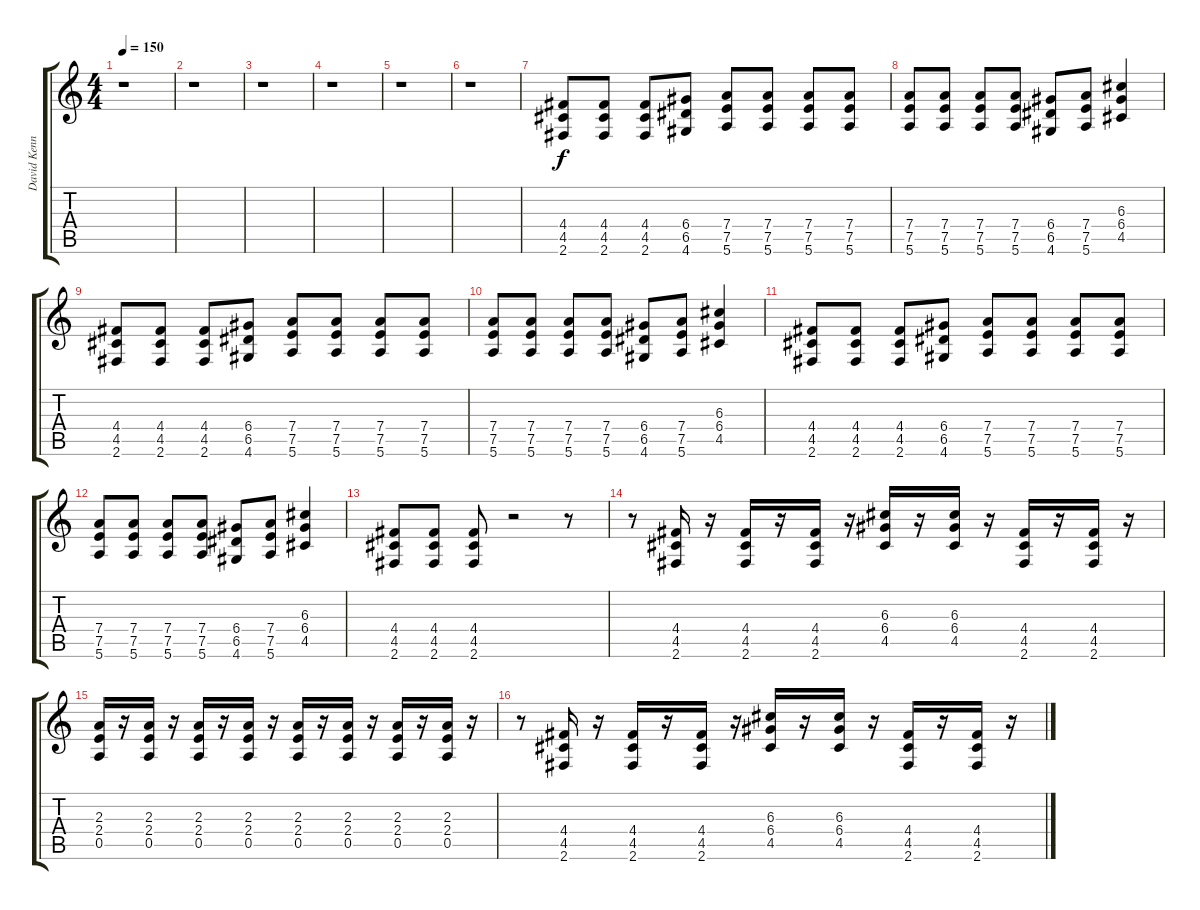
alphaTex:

\track ("David Kennedy(guitar)" "David Kenn") {instrument distortionguitar}
\staff {score tabs}
\tuning (E4 B3 G3 D3 A2 E2) {hide}
\ts (4 4)
\tempo 150
\clef g2
\ks c
r.1{dy f instrument distortionguitar} |
r.1 |
r.1 |
r.1 |
r.1 |
r.1 |
(4.4 4.5 2.6).8 (4.4 4.5 2.6).8 (4.4 4.5 2.6).8 (6.4 6.5 4.6).8 (7.4 7.5 5.6).8 (7.4 7.5 5.6).8 (7.4 7.5 5.6).8 (7.4 7.5 5.6).8 |
(7.4 7.5 5.6).8 (7.4 7.5 5.6).8 (7.4 7.5 5.6).8 (7.4 7.5 5.6).8 (6.4 6.5 4.6).8 (7.4 7.5 5.6).8 (6.3 6.4 4.5).4 |
(4.4 4.5 2.6).8 (4.4 4.5 2.6).8 (4.4 4.5 2.6).8 (6.4 6.5 4.6).8 (7.4 7.5 5.6).8 (7.4 7.5 5.6).8 (7.4 7.5 5.6).8 (7.4 7.5 5.6).8 |
(7.4 7.5 5.6).8 (7.4 7.5 5.6).8 (7.4 7.5 5.6).8 (7.4 7.5 5.6).8 (6.4 6.5 4.6).8 (7.4 7.5 5.6).8 (6.3 6.4 4.5).4 |
(4.4 4.5 2.6).8 (4.4 4.5 2.6).8 (4.4 4.5 2.6).8 (6.4 6.5 4.6).8 (7.4 7.5 5.6).8 (7.4 7.5 5.6).8 (7.4 7.5 5.6).8 (7.4 7.5 5.6).8 |
(7.4 7.5 5.6).8 (7.4 7.5 5.6).8 (7.4 7.5 5.6).8 (7.4 7.5 5.6).8 (6.4 6.5 4.6).8 (7.4 7.5 5.6).8 (6.3 6.4 4.5).4 |
(4.4 4.5 2.6).8 (4.4 4.5 2.6).8 (4.4 4.5 2.6).8 r.2 r.8 |
r.8 (4.4 4.5 2.6).16 r.16 (4.4 4.5 2.6).16 r.16 (4.4 4.5 2.6).16 r.16 (6.3 6.4 4.5).16 r.16 (6.3 6.4 4.5).16 r.16 (4.4 4.5 2.6).16 r.16 (4.4 4.5 2.6).16 r.16 |
(2.3 2.4 0.5).16 r.16 (2.3 2.4 0.5).16 r.16 (2.3 2.4 0.5).16 r.16 (2.3 2.4 0.5).16 r.16 (2.3 2.4 0.5).16 r.16 (2.3 2.4 0.5).16 r.16 (2.3 2.4 0.5).16 r.16 (2.3 2.4 0.5).16 r.16 |
r.8 (4.4 4.5 2.6).16 r.16 (4.4 4.5 2.6).16 r.16 (4.4 4.5 2.6).16 r.16 (6.3 6.4 4.5).16 r.16 (6.3 6.4 4.5).16 r.16 (4.4 4.5 2.6).16 r.16 (4.4 4.5 2.6).16 r.16
